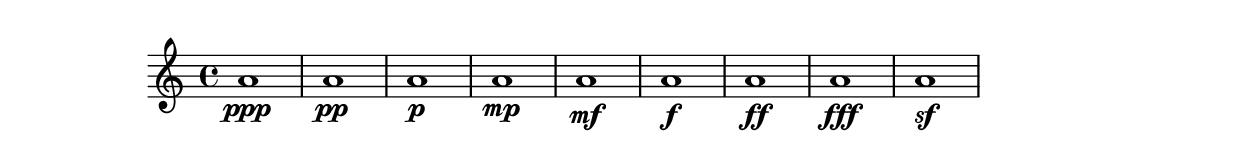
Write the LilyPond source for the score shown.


\version "2.3.4"
\header {
    texidoc = "@cindex Dynamic Absolute Volume
Absolute dynamics have an effect on MIDI files.
"
}


\score{
\relative c''{
%segfault in engraver
a1\ppp 
a1\pp
a\p
a\mp
a\mf
a\f
a\ff
a\fff
a\sf
}
\paper{ raggedright = ##t }
\midi{
\tempo 1 = 60
}
}

